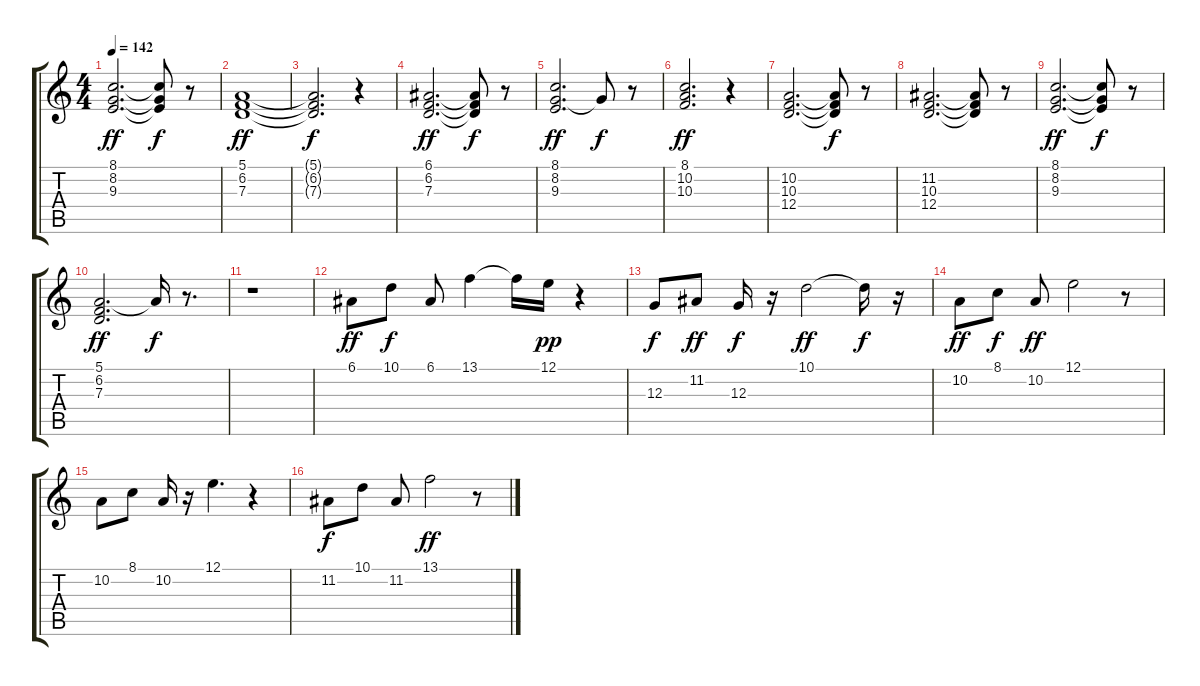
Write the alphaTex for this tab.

\track "" {instrument harpsichord}
\staff {score tabs}
\tuning (E4 B3 G3 D3 A2 E2) {hide}
\ts (4 4)
\tempo 142
\clef g2
\ks c
(8.1 8.2 9.3).2{d dy ff} (8.1{t} 8.2{t} 9.3{t}).8{dy f} r.8 |
(5.1 6.2 7.3).1{dy ff} |
(5.1{t} 6.2{t} 7.3{t}).2{d dy f} r.4 |
(6.1 6.2 7.3).2{d dy ff} (6.1{t} 6.2{t} 7.3{t}).8{dy f} r.8 |
(8.1 8.2 9.3).2{d dy ff} 8.2{t}.8{dy f} r.8 |
(8.1 10.2 10.3).2{d dy ff} r.4 |
(10.2 10.3 12.4).2{d} (10.2{t} 10.3{t} 12.4{t}).8{dy f} r.8 |
(11.2 10.3 12.4).2{d} (11.2{t} 10.3{t} 12.4{t}).8 r.8 |
(8.1 8.2 9.3).2{d dy ff} (8.1{t} 8.2{t} 9.3{t}).8{dy f} r.8 |
(5.1 6.2 7.3).2{d dy ff} 5.1{t}.16{dy f} r.8{d} |
r.1 |
6.1.8{dy ff} 10.1.8{dy f} 6.1.8 13.1.4 13.1{t}.16 12.1.16{dy pp} r.4 |
12.3.8{dy f} 11.2.8{dy ff} 12.3.16{dy f} r.16 10.1.2{dy ff} 10.1{t}.16{dy f} r.16 |
10.2.8{dy ff} 8.1.8{dy f} 10.2.8{dy ff} 12.1.2 r.8 |
10.2.8 8.1.8 10.2.16 r.16 12.1.4{d} r.4 |
11.2.8{dy f} 10.1.8 11.2.8 13.1.2{dy ff} r.8
